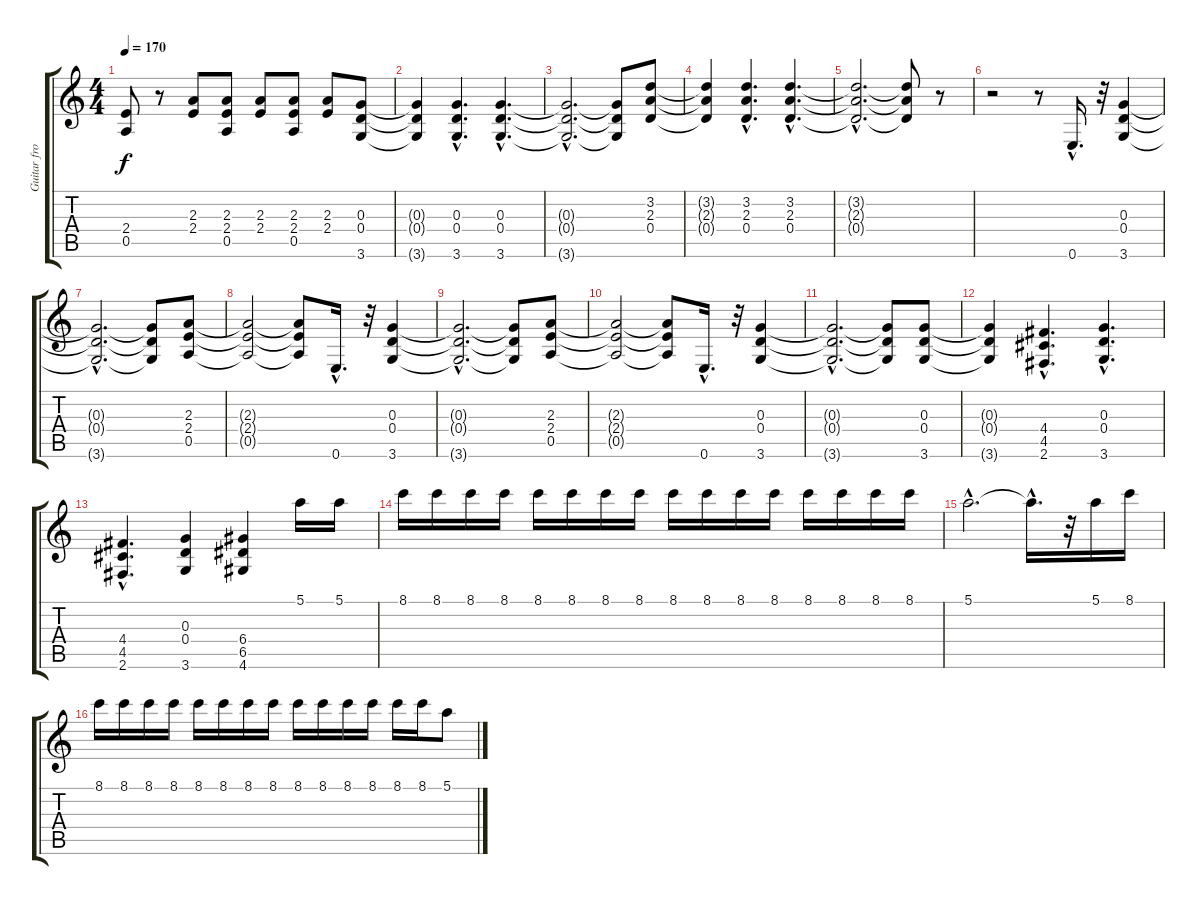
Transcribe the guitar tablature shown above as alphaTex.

\track ("Guitar from MIDI" "Guitar fro") {instrument overdrivenguitar}
\staff {score tabs}
\tuning (E4 B3 G3 D3 A2 E2) {hide}
\ts (4 4)
\tempo 170
\clef g2
\ks c
(2.4 0.5).8{dy f} r.8 (2.3 2.4).8 (2.3 2.4 0.5).8 (2.3 2.4).8 (2.3 2.4 0.5).8 (2.3 2.4).8 (0.3 0.4 3.6).8 |
(0.3{t} 0.4{t} 3.6{t}).4 (0.3{hac} 0.4{hac} 3.6{hac}).4{d} (0.3{hac} 0.4{hac} 3.6{hac}).4{d} |
(0.3{hac t} 0.4{hac t} 3.6{hac t}).2{d} (0.3{t} 0.4{t} 3.6{t}).8 (3.2 2.3 0.4).8 |
(3.2{t} 2.3{t} 0.4{t}).4 (3.2{hac} 2.3{hac} 0.4{hac}).4{d} (3.2{hac} 2.3{hac} 0.4{hac}).4{d} |
(3.2{hac t} 2.3{hac t} 0.4{hac t}).2{d} (3.2{t} 2.3{t} 0.4{t}).8 r.8 |
r.2 r.8 0.6{hac}.16{d} r.32 (0.3 0.4 3.6).4 |
(0.3{hac t} 0.4{hac t} 3.6{hac t}).2{d} (0.3{t} 0.4{t} 3.6{t}).8 (2.3 2.4 0.5).8 |
(2.3{t} 2.4{t} 0.5{t}).2 (2.3{t} 2.4{t} 0.5{t}).8 0.6{hac}.16{d} r.32 (0.3 0.4 3.6).4 |
(0.3{hac t} 0.4{hac t} 3.6{hac t}).2{d} (0.3{t} 0.4{t} 3.6{t}).8 (2.3 2.4 0.5).8 |
(2.3{t} 2.4{t} 0.5{t}).2 (2.3{t} 2.4{t} 0.5{t}).8 0.6{hac}.16{d} r.32 (0.3 0.4 3.6).4 |
(0.3{hac t} 0.4{hac t} 3.6{hac t}).2{d} (0.3{t} 0.4{t} 3.6{t}).8 (0.3 0.4 3.6).8 |
(0.3{t} 0.4{t} 3.6{t}).4 (4.4{hac} 4.5{hac} 2.6{hac}).4{d} (0.3{hac} 0.4{hac} 3.6{hac}).4{d} |
(4.4{hac} 4.5{hac} 2.6{hac}).4{d} (0.3 0.4 3.6).4 (6.4 6.5 4.6).4 5.1.16 5.1.16 |
8.1.16 8.1.16 8.1.16 8.1.16 8.1.16 8.1.16 8.1.16 8.1.16 8.1.16 8.1.16 8.1.16 8.1.16 8.1.16 8.1.16 8.1.16 8.1.16 |
5.1{hac}.2{d} 5.1{hac t}.16{d} r.32 5.1.16 8.1.16 |
8.1.16 8.1.16 8.1.16 8.1.16 8.1.16 8.1.16 8.1.16 8.1.16 8.1.16 8.1.16 8.1.16 8.1.16 8.1.16 8.1.16 5.1.8
